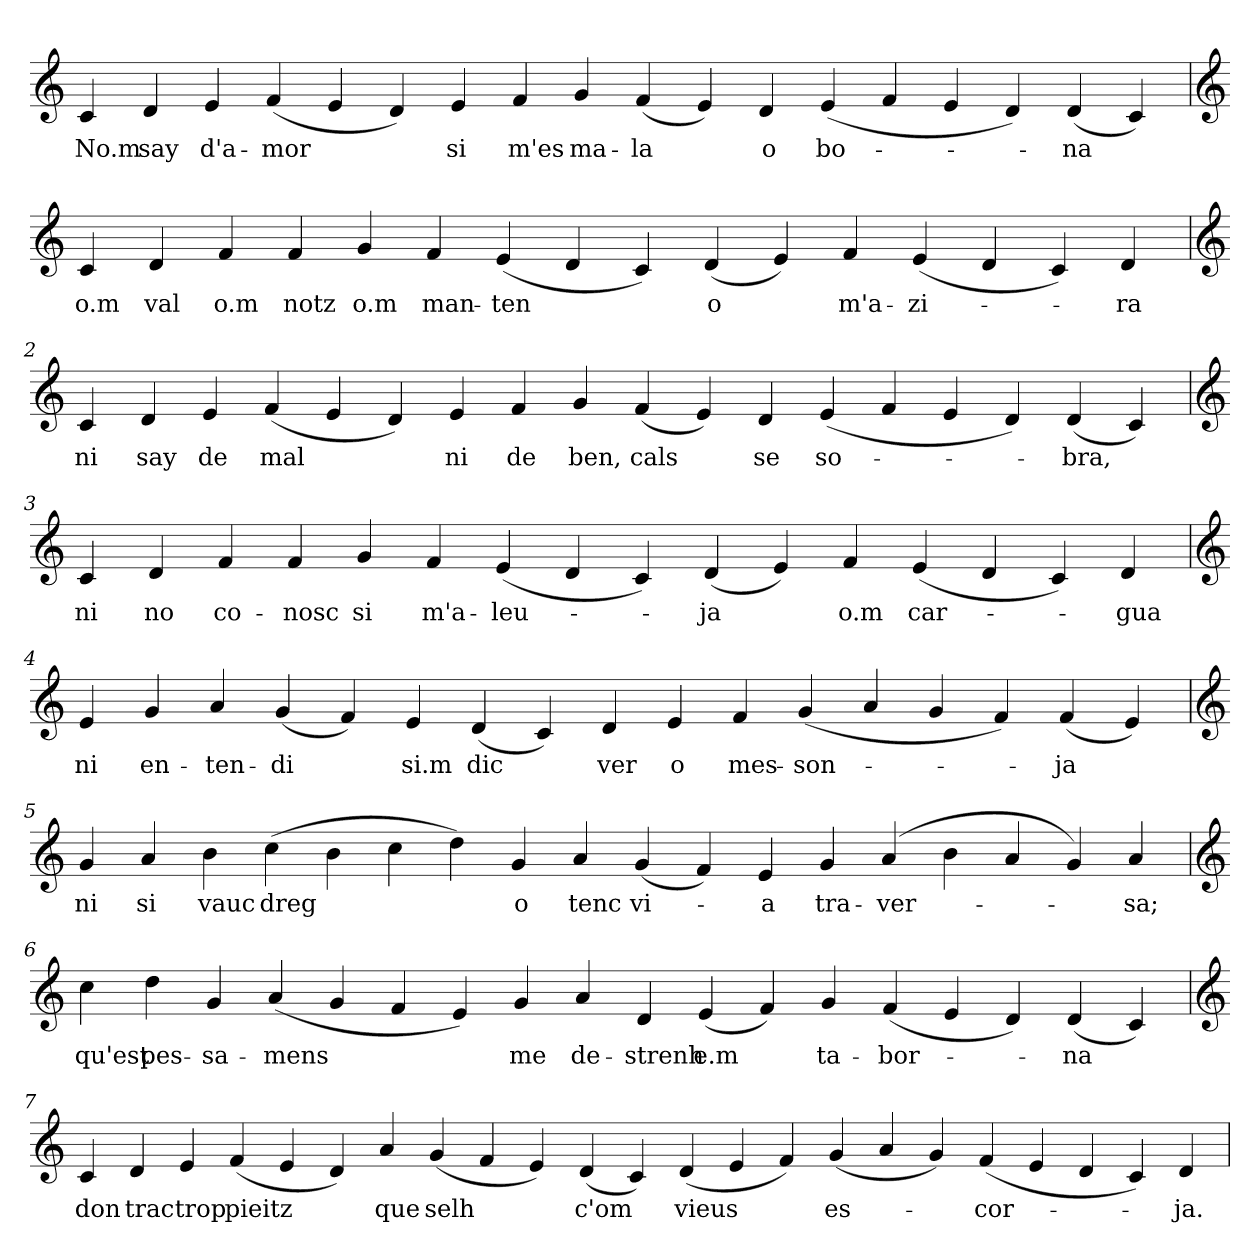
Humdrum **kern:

**kern	**text
*part1	*part1
*staff1	*staff1
*clefG2	*
=	=
4c	No.m
4d	say
4e	d'a-
(4f	-mor
4e	.
4d)	.
4e	si
4f	m'es
4g	ma-
(4f	-la
4e)	.
4d	o
(4e	bo-
4f	.
4e	.
4d)	.
(4d	-na
4c)	.
=1	=1
*clefG2	*
4c	o.m
4d	val
4f	o.m
4f	notz
4g	o.m
4f	man-
(4e	-ten
4d	.
4c)	.
(4d	o
4e)	.
4f	m'a-
(4e	-zi-
4d	.
4c)	.
4d	-ra
=2	=2
*clefG2	*
4c	ni
4d	say
4e	de
(4f	mal
4e	.
4d)	.
4e	ni
4f	de
4g	ben,
(4f	cals
4e)	.
4d	se
(4e	so-
4f	.
4e	.
4d)	.
(4d	-bra,
4c)	.
=3	=3
*clefG2	*
4c	ni
4d	no
4f	co-
4f	-nosc
4g	si
4f	m'a-
(4e	-leu-
4d	.
4c)	.
(4d	-ja
4e)	.
4f	o.m
(4e	car-
4d	.
4c)	.
4d	-gua
=4	=4
*clefG2	*
4e	ni
4g	en-
4a	-ten-
(4g	-di
4f)	.
4e	si.m
(4d	dic
4c)	.
4d	ver
4e	o
4f	mes-
(4g	-son-
4a	.
4g	.
4f)	.
(4f	-ja
4e)	.
=5	=5
*clefG2	*
4g	ni
4a	si
4b	vauc
(4cc	dreg
4b	.
4cc	.
4dd)	.
4g	o
4a	tenc
(4g	vi-
4f)	.
4e	-a
4g	tra-
(4a	-ver-
4b	.
4a	.
4g)	.
4a	-sa;
=6	=6
*clefG2	*
4cc	qu'est
4dd	pes-
4g	-sa-
(4a	-mens
4g	.
4f	.
4e)	.
4g	me
4a	de-
4d	-strenh
(4e	e.m
4f)	.
4g	ta-
(4f	-bor-
4e	.
4d)	.
(4d	-na
4c)	.
=7	=7
*clefG2	*
4c	don
4d	trac
4e	trop
(4f	pieitz
4e	.
4d)	.
4a	que
(4g	selh
4f	.
4e)	.
(4d	c'om
4c)	.
(4d	vieus
4e	.
4f)	.
(4g	es-
4a	.
4g)	.
(4f	-cor-
4e	.
4d	.
4c)	.
4d	-ja.
=	=
*-	*-
